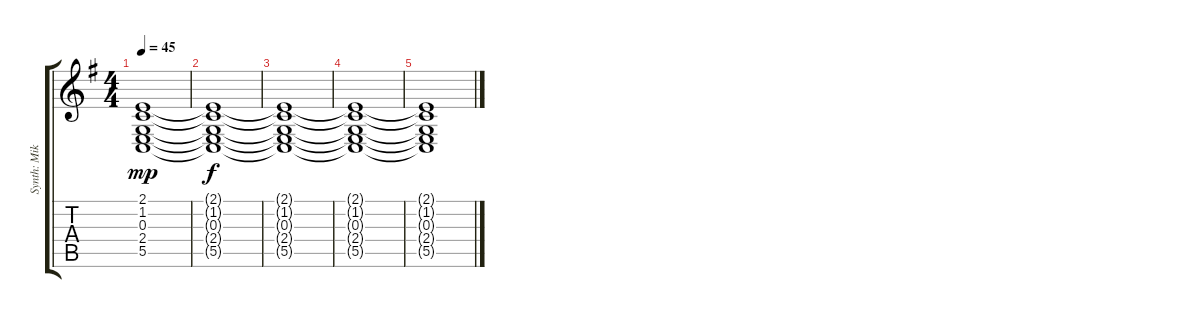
\track ("Synth: Mike" "Synth: Mik") {instrument stringensemble1}
\staff {score tabs}
\tuning (D4 B3 G3 D3 G2 D2) {hide}
\ts (4 4)
\tempo 45
\clef g2
\ks g
(2.1 1.2 0.3 2.4 5.5).1{dy mp} |
(2.1{t} 1.2{t} 0.3{t} 2.4{t} 5.5{t}).1{dy f} |
(2.1{t} 1.2{t} 0.3{t} 2.4{t} 5.5{t}).1 |
(2.1{t} 1.2{t} 0.3{t} 2.4{t} 5.5{t}).1 |
(2.1{t} 1.2{t} 0.3{t} 2.4{t} 5.5{t}).1
